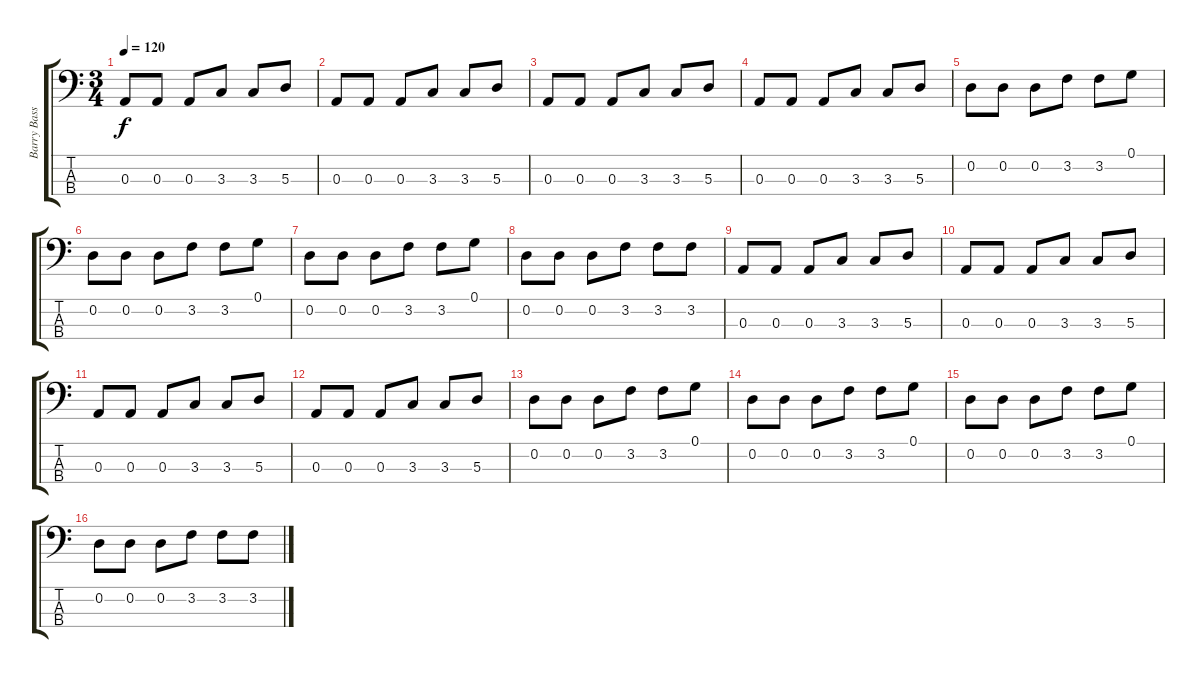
\track ("Barry Bass" "Barry Bass") {instrument electricbassfinger}
\staff {score tabs}
\tuning (G2 D2 A1 E1) {hide}
\ts (3 4)
\tempo 120
\clef f4
\ks c
0.3.8{dy f} 0.3.8 0.3.8 3.3.8 3.3.8 5.3.8 |
0.3.8 0.3.8 0.3.8 3.3.8 3.3.8 5.3.8 |
0.3.8 0.3.8 0.3.8 3.3.8 3.3.8 5.3.8 |
0.3.8 0.3.8 0.3.8 3.3.8 3.3.8 5.3.8 |
0.2.8 0.2.8 0.2.8 3.2.8 3.2.8 0.1.8 |
0.2.8 0.2.8 0.2.8 3.2.8 3.2.8 0.1.8 |
0.2.8 0.2.8 0.2.8 3.2.8 3.2.8 0.1.8 |
0.2.8 0.2.8 0.2.8 3.2.8 3.2.8 3.2.8 |
0.3.8 0.3.8 0.3.8 3.3.8 3.3.8 5.3.8 |
0.3.8 0.3.8 0.3.8 3.3.8 3.3.8 5.3.8 |
0.3.8 0.3.8 0.3.8 3.3.8 3.3.8 5.3.8 |
0.3.8 0.3.8 0.3.8 3.3.8 3.3.8 5.3.8 |
0.2.8 0.2.8 0.2.8 3.2.8 3.2.8 0.1.8 |
0.2.8 0.2.8 0.2.8 3.2.8 3.2.8 0.1.8 |
0.2.8 0.2.8 0.2.8 3.2.8 3.2.8 0.1.8 |
0.2.8 0.2.8 0.2.8 3.2.8 3.2.8 3.2.8
